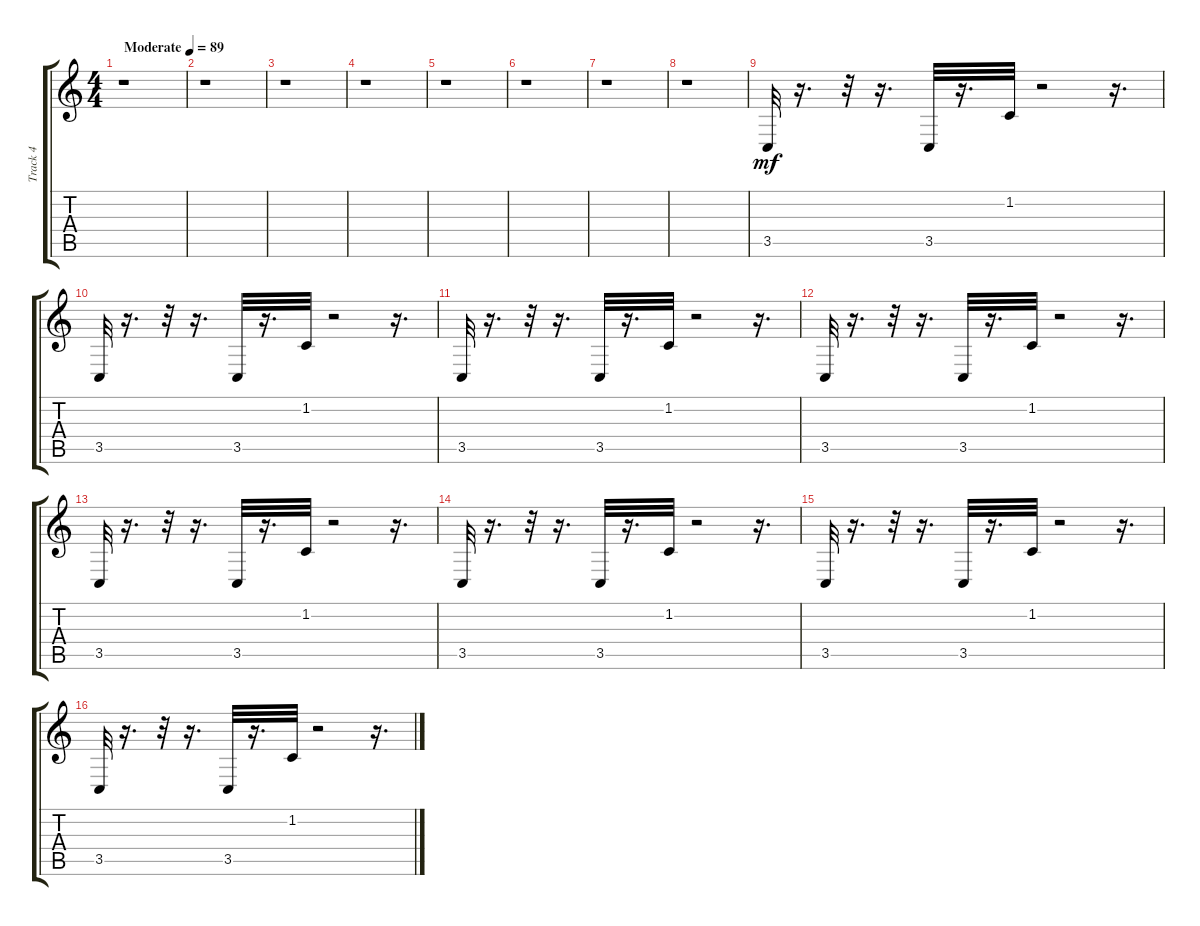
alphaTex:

\track ("Track 4" "Track 4") {instrument pad1newage}
\staff {score tabs}
\tuning (E4 B3 G3 D3 A2 E2) {hide}
\ts (4 4)
\tempo (89 "Moderate")
\clef g2
\ks c
r.1{dy mf instrument pad1newage} |
r.1 |
r.1 |
r.1 |
r.1 |
r.1 |
r.1 |
r.1 |
3.5.32 r.16{d} r.32 r.16{d} 3.5.32 r.16{d} 1.2.32 r.2 r.16{d} |
3.5.32 r.16{d} r.32 r.16{d} 3.5.32 r.16{d} 1.2.32 r.2 r.16{d} |
3.5.32 r.16{d} r.32 r.16{d} 3.5.32 r.16{d} 1.2.32 r.2 r.16{d} |
3.5.32 r.16{d} r.32 r.16{d} 3.5.32 r.16{d} 1.2.32 r.2 r.16{d} |
3.5.32 r.16{d} r.32 r.16{d} 3.5.32 r.16{d} 1.2.32 r.2 r.16{d} |
3.5.32 r.16{d} r.32 r.16{d} 3.5.32 r.16{d} 1.2.32 r.2 r.16{d} |
3.5.32 r.16{d} r.32 r.16{d} 3.5.32 r.16{d} 1.2.32 r.2 r.16{d} |
3.5.32 r.16{d} r.32 r.16{d} 3.5.32 r.16{d} 1.2.32 r.2 r.16{d}
